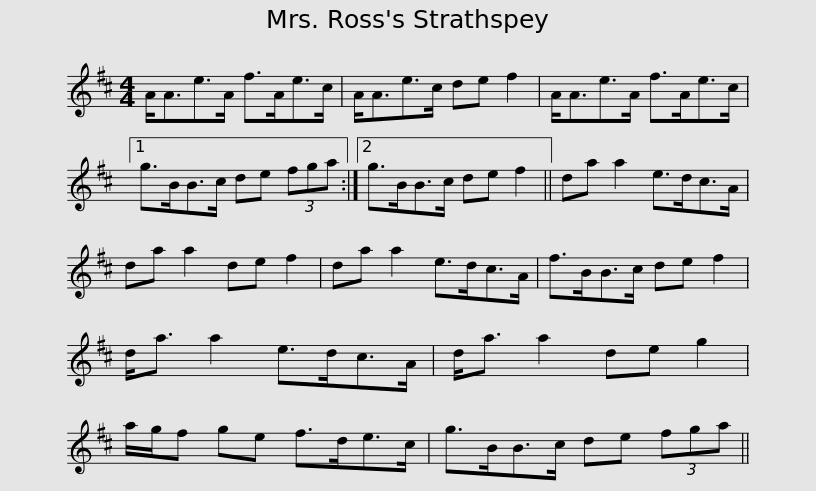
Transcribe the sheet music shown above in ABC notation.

X:1
L:1/8
M:4/4
I:linebreak $
K:D
V:1 treble
V:1
 A<Ae>A f>Ae>c | A<Ae>c de f2 | A<Ae>A f>Ae>c |1 g>BB>c de (3fga :|2$ g>BB>c de f2 || %5
 da a2 e>dc>A | da a2 de f2 | da a2 e>dc>A | f>BB>c de f2 |$ d<a a2 e>dc>A | %10
 d<a a2 de g2 | a/g/f ge f>de>c | g>BB>c de (3fga || %13
